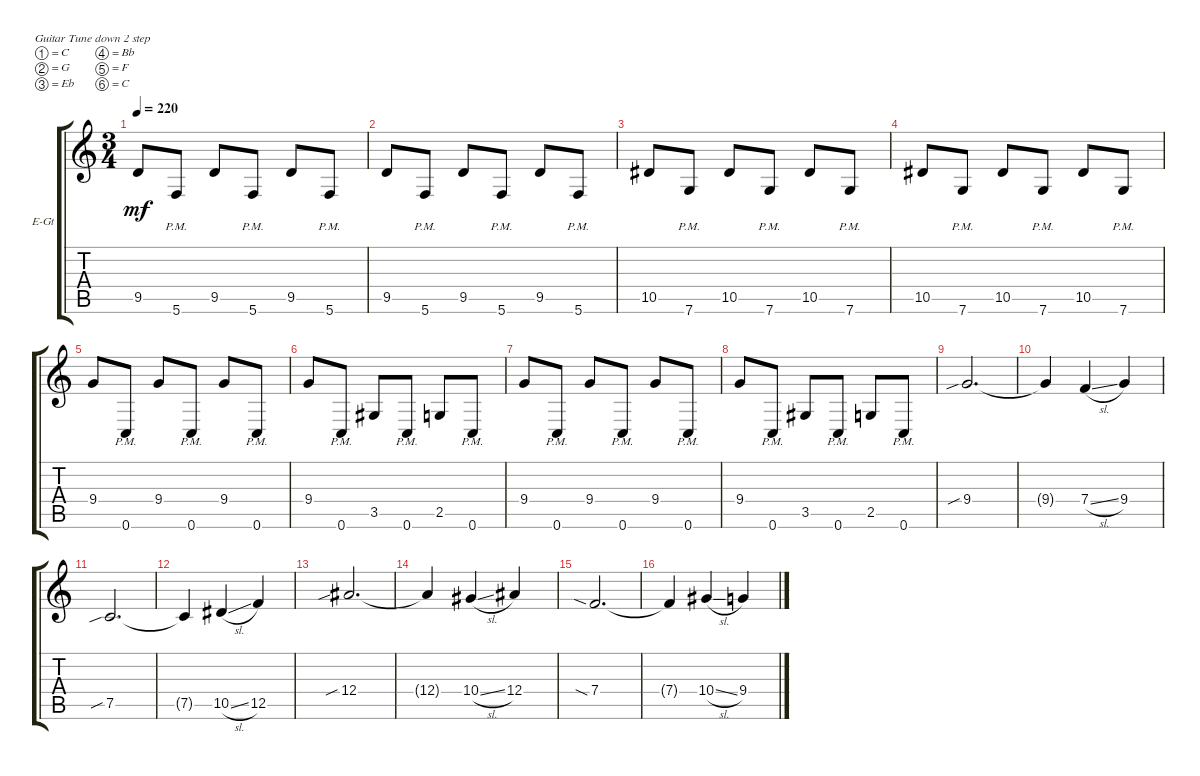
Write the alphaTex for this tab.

\defaultSystemsLayout 4
\bracketExtendMode groupsimilarinstruments
\firstSystemTrackNameOrientation horizontal
\otherSystemsTrackNameOrientation horizontal
\track ("Eschbach Rhythm" "E-Gt") {instrument overdrivenguitar}
\staff {score tabs}
\tuning (C4 G3 Eb3 Bb2 F2 C2)
\ts (3 4)
\tempo 220
\clef g2
\scale
0.333333
\ks c
9.5.8{dy mf} 5.6{pm}.8 9.5.8 5.6{pm}.8 9.5.8 5.6{pm}.8 |
\scale
0.333333 9.5.8 5.6{pm}.8 9.5.8 5.6{pm}.8 9.5.8 5.6{pm}.8 |
\scale
0.333333 10.5.8 7.6{pm}.8 10.5.8 7.6{pm}.8 10.5.8 7.6{pm}.8 |
\scale
0.333333 10.5.8 7.6{pm}.8 10.5.8 7.6{pm}.8 10.5.8 7.6{pm}.8 |
\scale
0.333333 9.4.8 0.6{pm}.8 9.4.8 0.6{pm}.8 9.4.8 0.6{pm}.8 |
9.4.8 0.6{pm}.8 3.5.8 0.6{pm}.8 2.5.8 0.6{pm}.8 |
9.4.8 0.6{pm}.8 9.4.8 0.6{pm}.8 9.4.8 0.6{pm}.8 |
9.4.8 0.6{pm}.8 3.5.8 0.6{pm}.8 2.5.8 0.6{pm}.8 |
9.4{sib}.2{d} |
9.4{t}.4 7.4{sl}.4 9.4.4 |
7.5{sib}.2{d} |
7.5{t}.4 10.5{sl}.4 12.5.4 |
12.4{sib}.2{d} |
12.4{t}.4 10.4{sl}.4 12.4.4 |
7.4{sia}.2{d} |
7.4{t}.4 10.4{sl}.4 9.4.4
